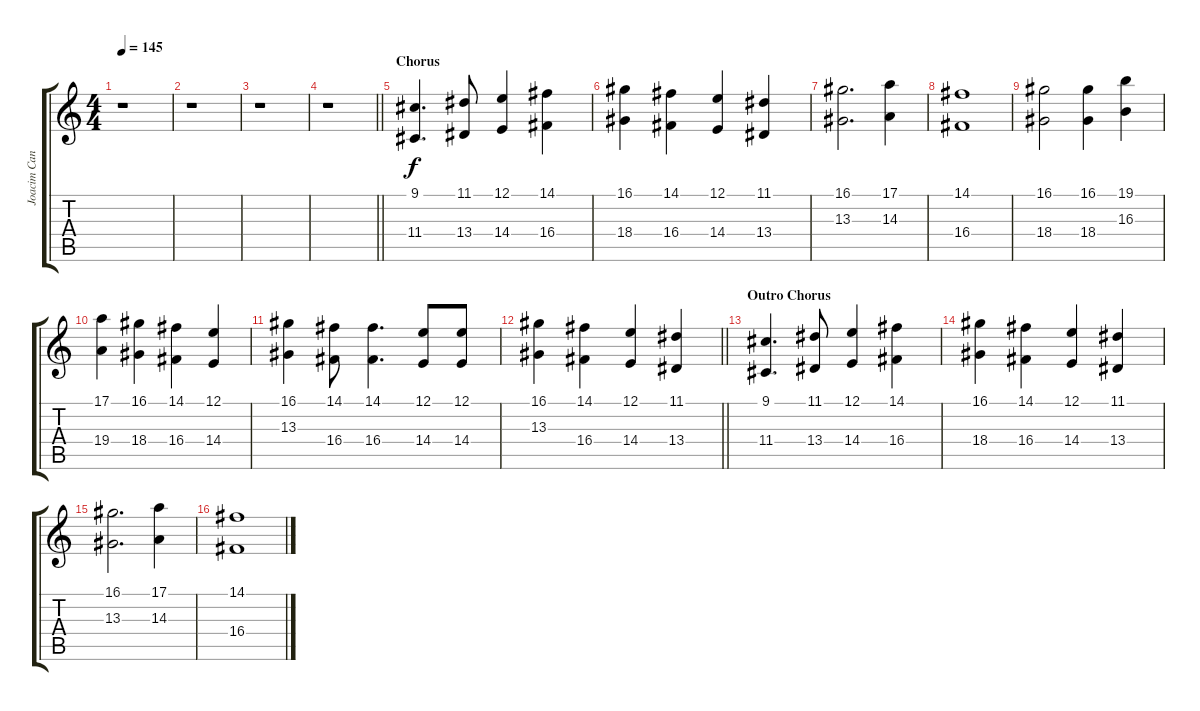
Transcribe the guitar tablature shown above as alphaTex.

\track ("Joacim Cans (Voice)" "Joacim Can") {instrument lead1square}
\staff {score tabs}
\tuning (E4 B3 G3 D3 A2 E2) {hide}
\ts (4 4)
\tempo 145
\clef g2
\ks c
r.1{dy f} |
r.1 |
r.1 |
\barLineRight lightlight
r.1 |
\section ("" "Chorus")
(9.1 11.4).4{d} (11.1 13.4).8 (12.1 14.4).4 (14.1 16.4).4 |
(16.1 18.4).4 (14.1 16.4).4 (12.1 14.4).4 (11.1 13.4).4 |
(16.1 13.3).2{d} (17.1 14.3).4 |
(14.1 16.4).1 |
(16.1 18.4).2 (16.1 18.4).4 (19.1 16.3).4 |
(17.1 19.4).4 (16.1 18.4).4 (14.1 16.4).4 (12.1 14.4).4 |
(16.1 13.3).4 (14.1 16.4).8 (14.1 16.4).4{d} (12.1 14.4).8 (12.1 14.4).8 |
\barLineRight lightlight
(16.1 13.3).4 (14.1 16.4).4 (12.1 14.4).4 (11.1 13.4).4 |
\section ("" "Outro Chorus")
(9.1 11.4).4{d} (11.1 13.4).8 (12.1 14.4).4 (14.1 16.4).4 |
(16.1 18.4).4 (14.1 16.4).4 (12.1 14.4).4 (11.1 13.4).4 |
(16.1 13.3).2{d} (17.1 14.3).4 |
(14.1 16.4).1
